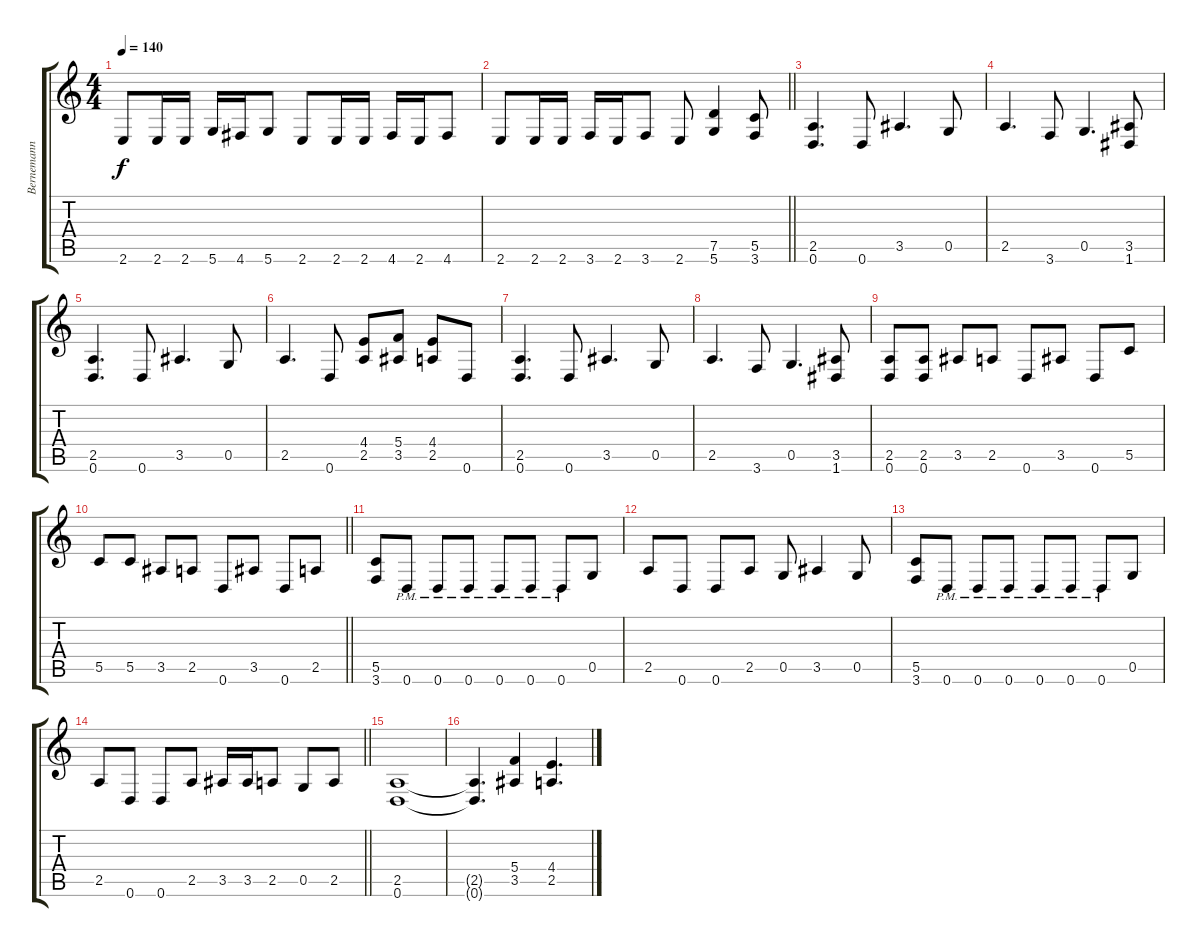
\track ("Bernemann" "Bernemann") {instrument distortionguitar}
\staff {score tabs}
\tuning (D4 A3 F3 C3 G2 D2) {hide}
\ts (4 4)
\tempo 140
\clef g2
\ks c
2.6.8{dy f} 2.6.16 2.6.16 5.6.16 4.6.16 5.6.8 2.6.8 2.6.16 2.6.16 4.6.16 2.6.16 4.6.8 |
\barLineRight lightlight
2.6.8 2.6.16 2.6.16 3.6.16 2.6.16 3.6.8 2.6.8 (7.5 5.6).4 (5.5 3.6).8 |
\section ("" "")
(2.5 0.6).4{d} 0.6.8 3.5.4{d} 0.5.8 |
2.5.4{d} 3.6.8 0.5.4{d} (3.5 1.6).8 |
(2.5 0.6).4{d} 0.6.8 3.5.4{d} 0.5.8 |
2.5.4{d} 0.6.8 (4.4 2.5).8 (5.4 3.5).8 (4.4 2.5).8 0.6.8 |
(2.5 0.6).4{d} 0.6.8 3.5.4{d} 0.5.8 |
2.5.4{d} 3.6.8 0.5.4{d} (3.5 1.6).8 |
(2.5 0.6).8 (2.5 0.6).8 3.5.8 2.5.8 0.6.8 3.5.8 0.6.8 5.5.8 |
\barLineRight lightlight
5.5.8 5.5.8 3.5.8 2.5.8 0.6.8 3.5.8 0.6.8 2.5.8 |
\section ("" "")
(5.5 3.6).8 0.6{pm}.8 0.6{pm}.8 0.6{pm}.8 0.6{pm}.8 0.6{pm}.8 0.6{pm}.8 0.5.8 |
2.5.8 0.6.8 0.6.8 2.5.8 0.5.8 3.5.4 0.5.8 |
(5.5 3.6).8 0.6{pm}.8 0.6{pm}.8 0.6{pm}.8 0.6{pm}.8 0.6{pm}.8 0.6{pm}.8 0.5.8 |
\barLineRight lightlight
2.5.8 0.6.8 0.6.8 2.5.8 3.5.16 3.5.16 2.5.8 0.5.8 2.5.8 |
\section ("" "")
(2.5 0.6).1 |
(2.5{t} 0.6{t}).4{d} (5.4 3.5).4 (4.4 2.5).4{d}
